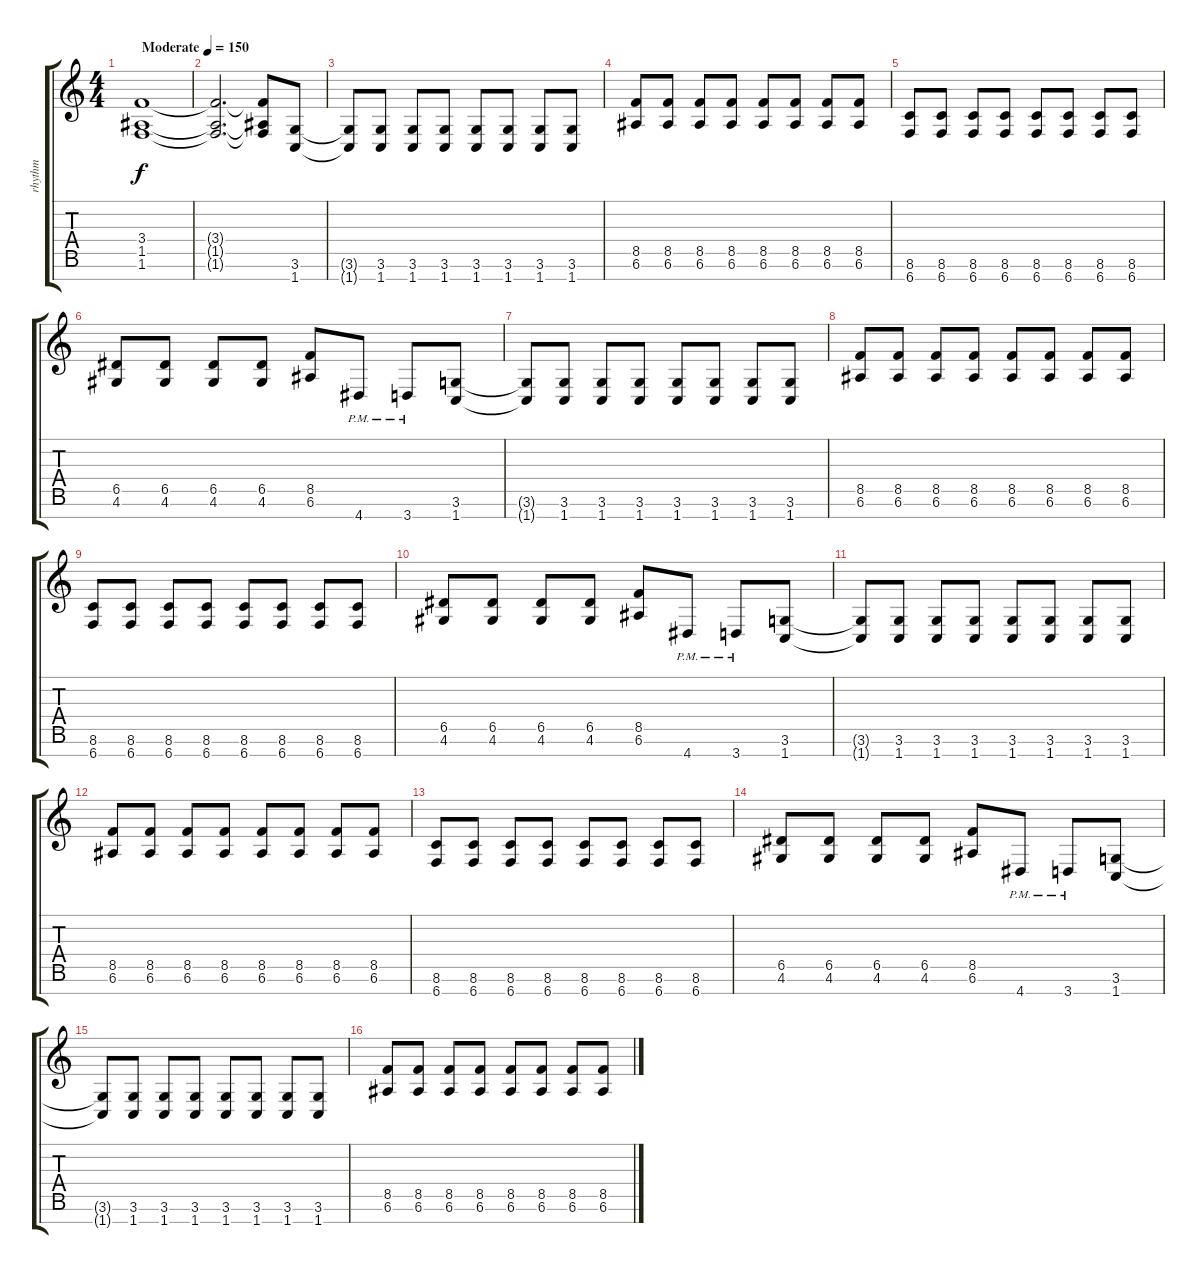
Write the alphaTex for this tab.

\track ("rhythm" "rhythm") {instrument distortionguitar}
\staff {score tabs}
\tuning (E4 B3 G3 D3 A2 E2 B1) {hide}
\ts (4 4)
\tempo (150 "Moderate")
\clef g2
\ks c
(3.4 1.5 1.6).1{dy f instrument distortionguitar} |
(3.4{t} 1.5{t} 1.6{t}).2{d} (3.4{t} 1.5{t} 1.6{t}).8 (3.6 1.7).8 |
(3.6{t} 1.7{t}).8 (3.6 1.7).8 (3.6 1.7).8 (3.6 1.7).8 (3.6 1.7).8 (3.6 1.7).8 (3.6 1.7).8 (3.6 1.7).8 |
(8.5 6.6).8 (8.5 6.6).8 (8.5 6.6).8 (8.5 6.6).8 (8.5 6.6).8 (8.5 6.6).8 (8.5 6.6).8 (8.5 6.6).8 |
(8.6 6.7).8 (8.6 6.7).8 (8.6 6.7).8 (8.6 6.7).8 (8.6 6.7).8 (8.6 6.7).8 (8.6 6.7).8 (8.6 6.7).8 |
(6.5 4.6).8 (6.5 4.6).8 (6.5 4.6).8 (6.5 4.6).8 (8.5 6.6).8 4.7{pm}.8 3.7{pm}.8 (3.6 1.7).8 |
(3.6{t} 1.7{t}).8 (3.6 1.7).8 (3.6 1.7).8 (3.6 1.7).8 (3.6 1.7).8 (3.6 1.7).8 (3.6 1.7).8 (3.6 1.7).8 |
(8.5 6.6).8 (8.5 6.6).8 (8.5 6.6).8 (8.5 6.6).8 (8.5 6.6).8 (8.5 6.6).8 (8.5 6.6).8 (8.5 6.6).8 |
(8.6 6.7).8 (8.6 6.7).8 (8.6 6.7).8 (8.6 6.7).8 (8.6 6.7).8 (8.6 6.7).8 (8.6 6.7).8 (8.6 6.7).8 |
(6.5 4.6).8 (6.5 4.6).8 (6.5 4.6).8 (6.5 4.6).8 (8.5 6.6).8 4.7{pm}.8 3.7{pm}.8 (3.6 1.7).8 |
(3.6{t} 1.7{t}).8 (3.6 1.7).8 (3.6 1.7).8 (3.6 1.7).8 (3.6 1.7).8 (3.6 1.7).8 (3.6 1.7).8 (3.6 1.7).8 |
(8.5 6.6).8 (8.5 6.6).8 (8.5 6.6).8 (8.5 6.6).8 (8.5 6.6).8 (8.5 6.6).8 (8.5 6.6).8 (8.5 6.6).8 |
(8.6 6.7).8 (8.6 6.7).8 (8.6 6.7).8 (8.6 6.7).8 (8.6 6.7).8 (8.6 6.7).8 (8.6 6.7).8 (8.6 6.7).8 |
(6.5 4.6).8 (6.5 4.6).8 (6.5 4.6).8 (6.5 4.6).8 (8.5 6.6).8 4.7{pm}.8 3.7{pm}.8 (3.6 1.7).8 |
(3.6{t} 1.7{t}).8 (3.6 1.7).8 (3.6 1.7).8 (3.6 1.7).8 (3.6 1.7).8 (3.6 1.7).8 (3.6 1.7).8 (3.6 1.7).8 |
(8.5 6.6).8 (8.5 6.6).8 (8.5 6.6).8 (8.5 6.6).8 (8.5 6.6).8 (8.5 6.6).8 (8.5 6.6).8 (8.5 6.6).8
